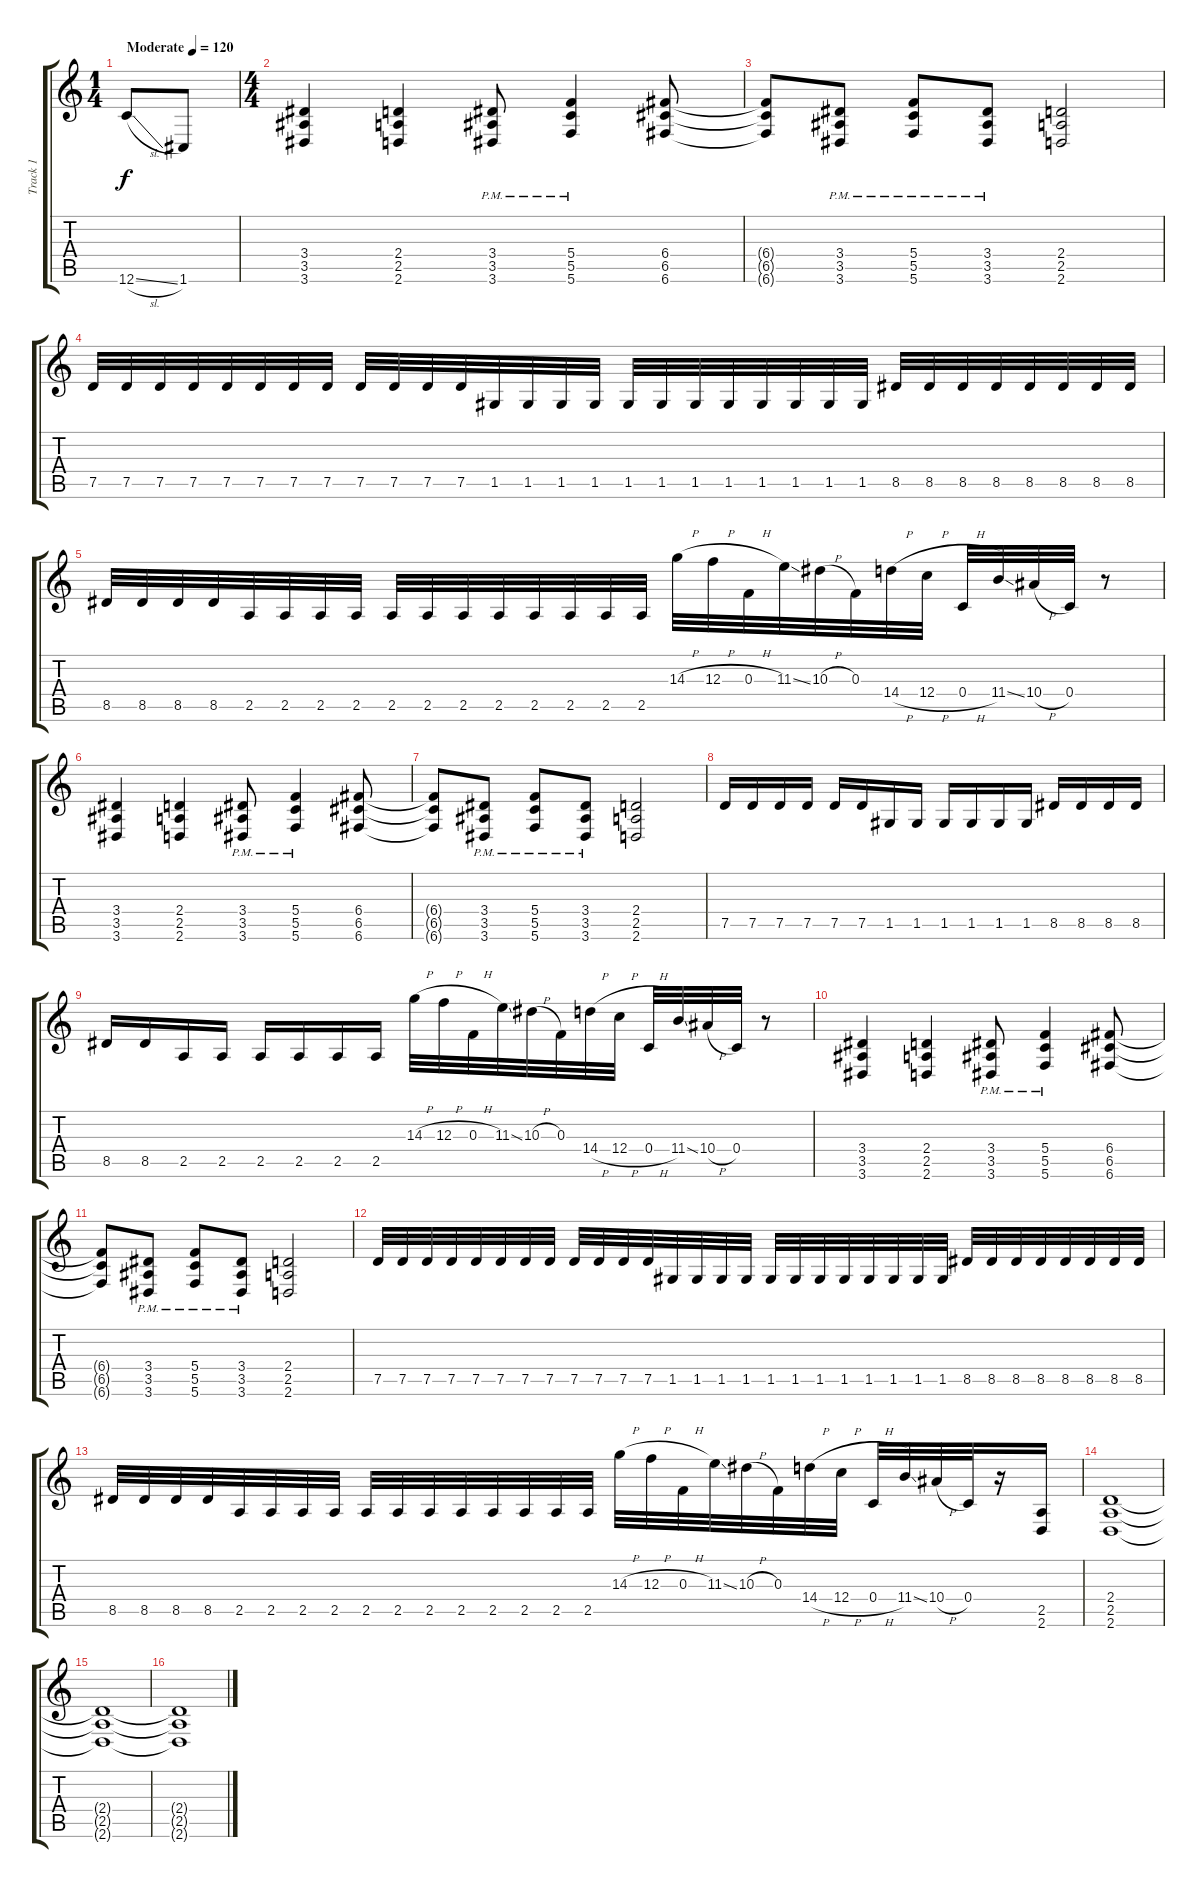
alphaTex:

\track ("Track 1" "Track 1") {instrument distortionguitar}
\staff {score tabs}
\tuning (D4 A3 F3 C3 G2 C2) {hide}
\ts (1 4)
\tempo (120 "Moderate")
\clef g2
\ks c
12.6{sl}.8{dy f instrument distortionguitar} 1.6.8 |
\ts (4 4)
(3.4 3.5 3.6).4 (2.4 2.5 2.6).4 (3.4 3.5 3.6{pm}).8 (5.4 5.5 5.6{pm}).4 (6.4 6.5 6.6).8 |
(6.4{t} 6.5{t} 6.6{t}).8 (3.4 3.5 3.6{pm}).8 (5.4 5.5 5.6{pm}).8 (3.4 3.5 3.6{pm}).8 (2.4 2.5 2.6).2 |
7.5.32 7.5.32 7.5.32 7.5.32 7.5.32 7.5.32 7.5.32 7.5.32 7.5.32 7.5.32 7.5.32 7.5.32 1.5.32 1.5.32 1.5.32 1.5.32 1.5.32 1.5.32 1.5.32 1.5.32 1.5.32 1.5.32 1.5.32 1.5.32 8.5.32 8.5.32 8.5.32 8.5.32 8.5.32 8.5.32 8.5.32 8.5.32 |
8.5.32 8.5.32 8.5.32 8.5.32 2.5.32 2.5.32 2.5.32 2.5.32 2.5.32 2.5.32 2.5.32 2.5.32 2.5.32 2.5.32 2.5.32 2.5.32 14.3{h}.32 12.3{h}.32 0.3{h}.32 11.3{ss}.32 10.3{h}.32 0.3.32 14.4{h}.32 12.4{h}.32 0.4{h}.32 11.4{ss}.32 10.4{h}.32 0.4.32 r.8 |
(3.4 3.5 3.6).4 (2.4 2.5 2.6).4 (3.4 3.5 3.6{pm}).8 (5.4 5.5 5.6{pm}).4 (6.4 6.5 6.6).8 |
(6.4{t} 6.5{t} 6.6{t}).8 (3.4 3.5 3.6{pm}).8 (5.4 5.5 5.6{pm}).8 (3.4 3.5 3.6{pm}).8 (2.4 2.5 2.6).2 |
7.5.16 7.5.16 7.5.16 7.5.16 7.5.16 7.5.16 1.5.16 1.5.16 1.5.16 1.5.16 1.5.16 1.5.16 8.5.16 8.5.16 8.5.16 8.5.16 |
8.5.16 8.5.16 2.5.16 2.5.16 2.5.16 2.5.16 2.5.16 2.5.16 14.3{h}.32 12.3{h}.32 0.3{h}.32 11.3{ss}.32 10.3{h}.32 0.3.32 14.4{h}.32 12.4{h}.32 0.4{h}.32 11.4{ss}.32 10.4{h}.32 0.4.32 r.8 |
(3.4 3.5 3.6).4 (2.4 2.5 2.6).4 (3.4 3.5 3.6{pm}).8 (5.4 5.5 5.6{pm}).4 (6.4 6.5 6.6).8 |
(6.4{t} 6.5{t} 6.6{t}).8 (3.4 3.5 3.6{pm}).8 (5.4 5.5 5.6{pm}).8 (3.4 3.5 3.6{pm}).8 (2.4 2.5 2.6).2 |
7.5.32 7.5.32 7.5.32 7.5.32 7.5.32 7.5.32 7.5.32 7.5.32 7.5.32 7.5.32 7.5.32 7.5.32 1.5.32 1.5.32 1.5.32 1.5.32 1.5.32 1.5.32 1.5.32 1.5.32 1.5.32 1.5.32 1.5.32 1.5.32 8.5.32 8.5.32 8.5.32 8.5.32 8.5.32 8.5.32 8.5.32 8.5.32 |
8.5.32 8.5.32 8.5.32 8.5.32 2.5.32 2.5.32 2.5.32 2.5.32 2.5.32 2.5.32 2.5.32 2.5.32 2.5.32 2.5.32 2.5.32 2.5.32 14.3{h}.32 12.3{h}.32 0.3{h}.32 11.3{ss}.32 10.3{h}.32 0.3.32 14.4{h}.32 12.4{h}.32 0.4{h}.32 11.4{ss}.32 10.4{h}.32 0.4.32 r.16 (2.5 2.6).16 |
(2.4 2.5 2.6).1 |
(2.4{t} 2.5{t} 2.6{t}).1 |
(2.4{t} 2.5{t} 2.6{t}).1
